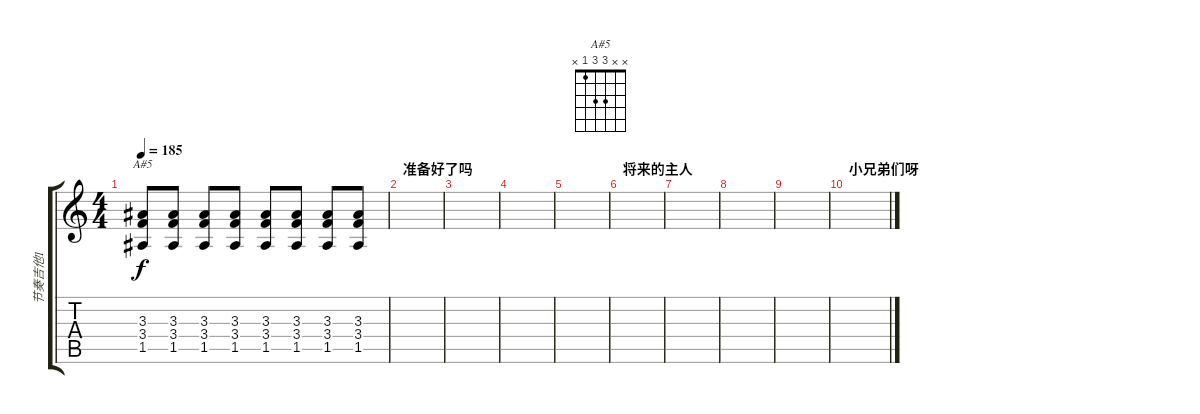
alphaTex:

\track ("节奏吉他1" "节奏吉他1") {instrument distortionguitar}
\staff {score tabs}
\tuning (E4 B3 G3 D3 A2 E2) {hide}
\chord ("A#5" x x 3 3 1 x)
\ts (4 4)
\tempo 185
\clef g2
\ks c
(3.3 3.4 1.5).8{ch "A#5" dy f} (3.3 3.4 1.5).8 (3.3 3.4 1.5).8 (3.3 3.4 1.5).8 (3.3 3.4 1.5).8 (3.3 3.4 1.5).8 (3.3 3.4 1.5).8 (3.3 3.4 1.5).8 |
\section ("" "准备好了吗")
|
|
|
|
\section ("" "将来的主人")
|
|
|
|
\section ("" "小兄弟们呀")
